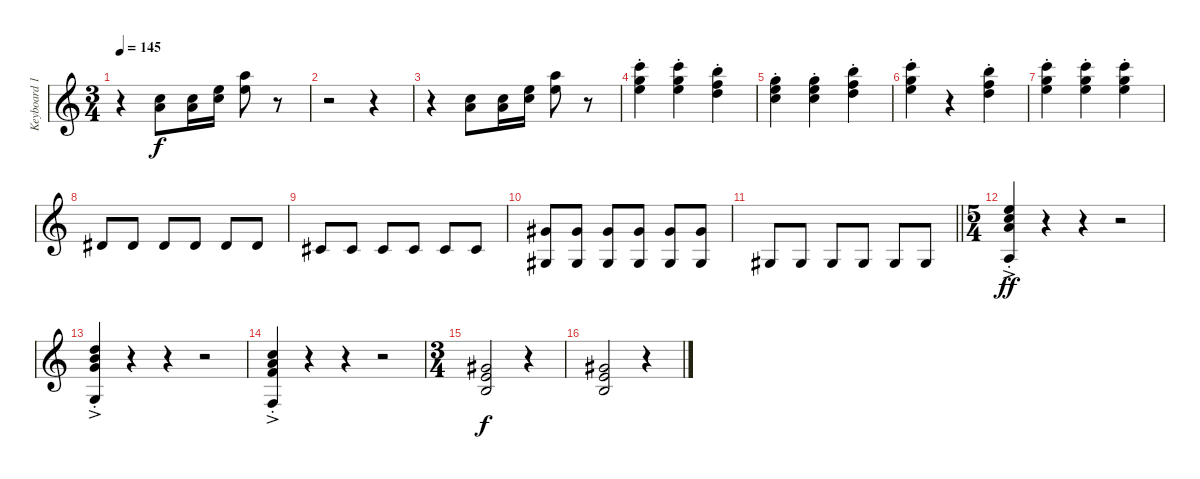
\track ("Keyboard 1" "Keyboard 1") {instrument synthbrass2}
\staff {score}
\tuning (E5 B4 G4 D4 A3 E3 B2) {hide}
\ts (3 4)
\tempo 145
\clef g2
\ks aminor
r.4{dy f} (1.2 2.3).8 (1.2 2.3).16 (0.1 1.2).16 (0.1 10.2).8 r.8 |
r.2 r.4 |
r.4 (1.2 2.3).8 (1.2 2.3).16 (0.1 1.2).16 (0.1 10.2).8 r.8 |
(0.1{st} 8.2{st} 17.3{st}).4 (0.1{st} 8.2{st} 17.3{st}).4 (7.1{st} 6.2{st} 7.3{st}).4 |
(0.1{st} 1.2{st} 12.3{st}).4 (0.1{st} 1.2{st} 12.3{st}).4 (7.1{st} 6.2{st} 7.3{st}).4 |
(0.1{st} 8.2{st} 17.3{st}).4 r.4 (7.1{st} 6.2{st} 7.3{st}).4 |
(0.1{st} 8.2{st} 17.3{st}).4 (0.1{st} 8.2{st} 17.3{st}).4 (0.1{st} 8.2{st} 17.3{st}).4 |
1.4.8{volume 13 instrument synthbrass1} 1.4.8 1.4.8 1.4.8 1.4.8 1.4.8 |
4.5.8 4.5.8 4.5.8 4.5.8 4.5.8 4.5.8 |
(1.3 4.6).8 (1.3 4.6).8 (1.3 4.6).8 (1.3 4.6).8 (1.3 4.6).8 (1.3 4.6).8 |
\barLineRight lightlight
4.6.8 4.6.8 4.6.8 4.6.8 4.6.8 4.6.8 |
\ts (5 4)
(0.1{ac st} 1.2{ac st} 2.3{ac st} 0.5{ac st}).4{dy ff} r.4 r.4 r.2 |
(0.2{ac st} 0.3{ac st} 12.4{ac st} 3.6{ac st}).4 r.4 r.4 r.2 |
(1.2{ac st} 2.3{ac st} 3.4{ac st} 1.6{ac st}).4 r.4 r.4 r.2 |
\ts (3 4)
(1.3 2.4 2.5).2{dy f} r.4 |
(1.3 2.4 2.5).2 r.4
